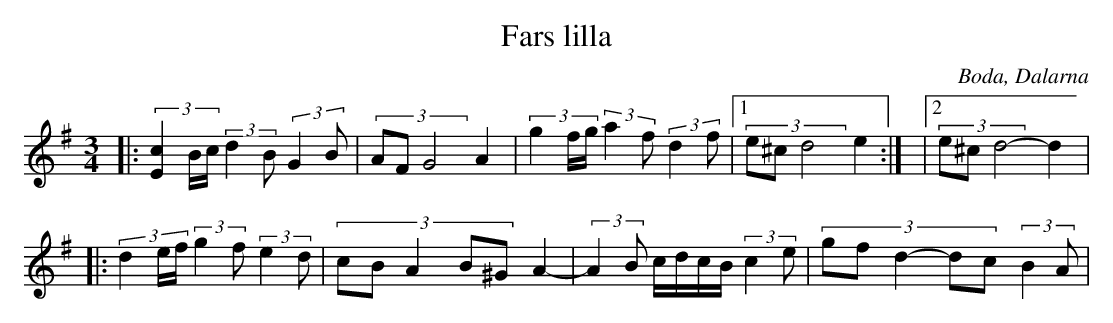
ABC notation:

X:1
T:Fars lilla
O:Boda, Dalarna
M:3/4
L:1/16
K:G
|: (3[cE]4Bc (3:2:2 d4B2 (3:2:2 G4B2 | (3A2F2G8 A4 |(3g4fg (3:2:2 a4f2 (3:2:2 d4f2 |1 (3e2^c2d8 e4 :| |2 (3e2^c2d8- d4 |
|: (3d4ef (3:2:2 g4f2 (3:2:2 e4d2 | (3:4:5 c2B2A4B2^G2 A4- | (3:2:2 A4B2 cdcB (3:2:2 c4e2 | (3:4:5 g2f2d4-d2c2 (3:2:2 B4A2 |
